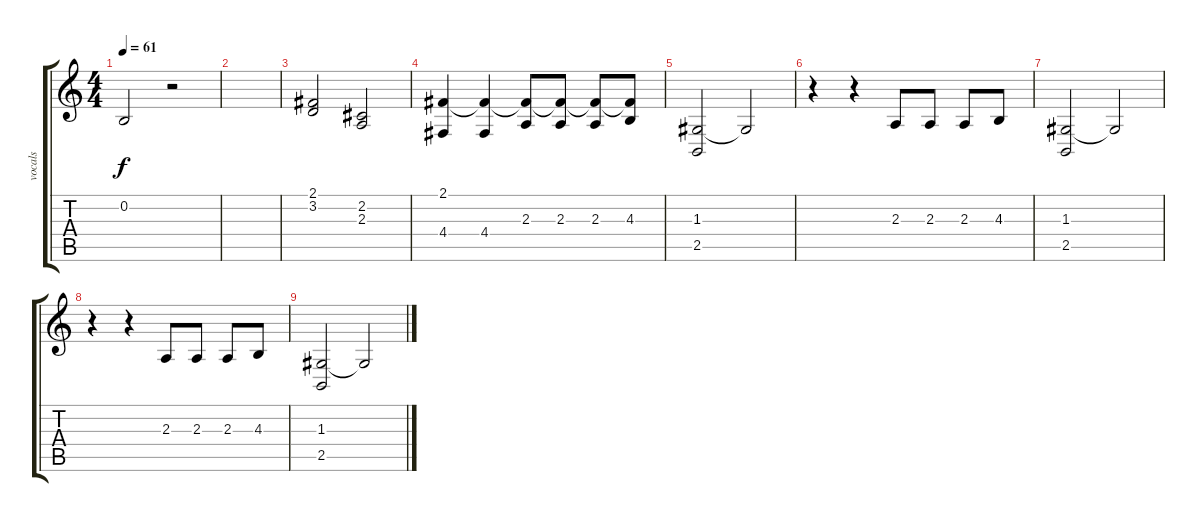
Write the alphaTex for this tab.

\track ("vocals" "vocals") {instrument synthstrings2}
\staff {score tabs}
\tuning (E4 B3 G3 D3 A2 E2) {hide}
\ts (4 4)
\tempo 61
\clef g2
\ks c
0.2.2{dy f} r.2 |
|
(2.1 3.2).2 (2.2 2.3).2 |
(2.1 4.4).4 (2.1{t} 4.4).4 (2.1{t} 2.3).8 (2.1{t} 2.3).8 (2.1{t} 2.3).8 (2.1{t} 4.3).8 |
(1.3 2.5).2 1.3{t}.2 |
r.4 r.4 2.3.8 2.3.8 2.3.8 4.3.8 |
(1.3 2.5).2 1.3{t}.2 |
r.4 r.4 2.3.8 2.3.8 2.3.8 4.3.8 |
(1.3 2.5).2 1.3{t}.2
